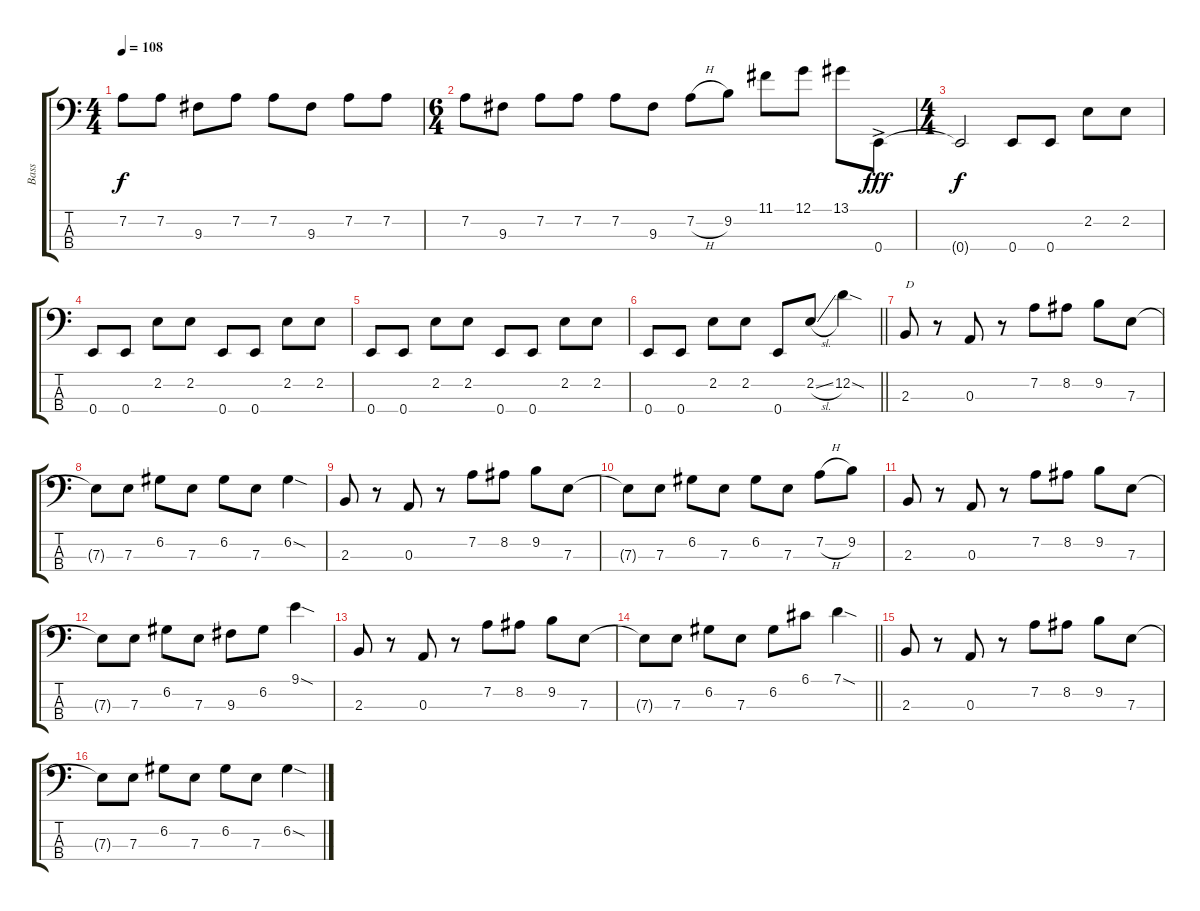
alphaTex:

\track ("Bass" "Bass") {instrument electricbassfinger}
\staff {score tabs}
\tuning (G2 D2 A1 E1) {hide}
\ts (4 4)
\tempo 108
\clef f4
\ks c
7.2.8{dy f} 7.2.8 9.3.8 7.2.8 7.2.8 9.3.8 7.2.8 7.2.8 |
\ts (6 4)
7.2.8 9.3.8 7.2.8 7.2.8 7.2.8 9.3.8 7.2{h}.8 9.2.8 11.1.8 12.1.8 13.1.8 0.4{ac}.8{dy fff} |
\ts (4 4)
0.4{t}.2{dy f} 0.4.8 0.4.8 2.2.8 2.2.8 |
0.4.8 0.4.8 2.2.8 2.2.8 0.4.8 0.4.8 2.2.8 2.2.8 |
0.4.8 0.4.8 2.2.8 2.2.8 0.4.8 0.4.8 2.2.8 2.2.8 |
\barLineRight lightlight
0.4.8 0.4.8 2.2.8 2.2.8 0.4.8 2.2{sl}.8 12.2{sod}.4 |
2.3.8{txt "D"} r.8 0.3.8 r.8 7.2.8 8.2.8 9.2.8 7.3.8 |
7.3{t}.8 7.3.8 6.2.8 7.3.8 6.2.8 7.3.8 6.2{sod}.4 |
2.3.8 r.8 0.3.8 r.8 7.2.8 8.2.8 9.2.8 7.3.8 |
7.3{t}.8 7.3.8 6.2.8 7.3.8 6.2.8 7.3.8 7.2{h}.8 9.2.8 |
2.3.8 r.8 0.3.8 r.8 7.2.8 8.2.8 9.2.8 7.3.8 |
7.3{t}.8 7.3.8 6.2.8 7.3.8 9.3.8 6.2.8 9.1{sod}.4 |
2.3.8 r.8 0.3.8 r.8 7.2.8 8.2.8 9.2.8 7.3.8 |
\barLineRight lightlight
7.3{t}.8 7.3.8 6.2.8 7.3.8 6.2.8 6.1.8 7.1{sod}.4 |
2.3.8 r.8 0.3.8 r.8 7.2.8 8.2.8 9.2.8 7.3.8 |
7.3{t}.8 7.3.8 6.2.8 7.3.8 6.2.8 7.3.8 6.2{sod}.4
